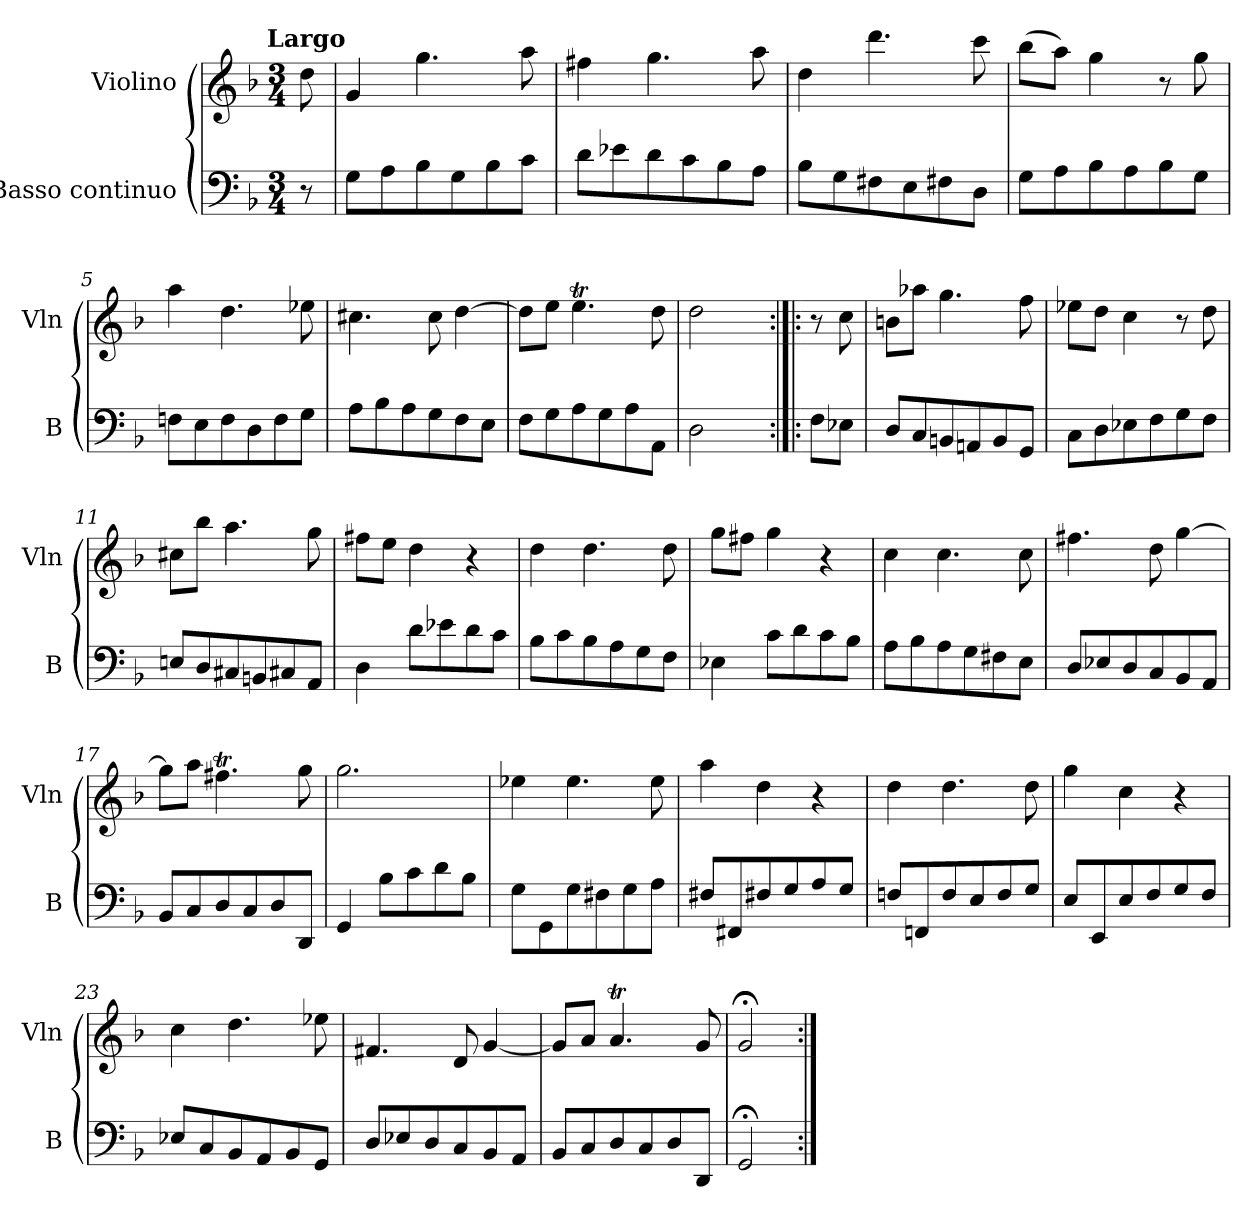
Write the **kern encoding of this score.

**kern	**kern
*part2	*part1
*staff2	*staff1
*I"Basso continuo	*I"Violino
*I'B	*I'Vln
*clefF4	*clefG2
*k[b-]	*k[b-]
!!LO:TX:omd:t=Largo
*M3/4	*M3/4
*MM60	*MM60
=	=
8r	8dd\
=1	=1
8G\L	4g/
8A\	.
8B-\	4.gg\
8G\	.
8B-\	.
8c\J	8aa\
=2	=2
8d\L	4ff#X\
8e-X\	.
8d\	4.gg\
8c\	.
8B-\	.
8A\J	8aa\
=3	=3
8B-\L	4dd\
8G\	.
8F#X\	4.ddd\
8E\	.
8F#X\	.
8D\J	8ccc\
=4	=4
8G\L	(8bb-\L
8A\	8aa\J)
8B-\	4gg\
8A\	.
8B-\	8r
8G\J	8gg\
=5	=5
8Fn\L	4aa\
8E\	.
8F\	4.dd\
8D\	.
8F\	.
8G\J	8ee-X\
=6	=6
8A\L	4.cc#X\
8B-\	.
8A\	.
8G\	8cc#\
8F\	[4dd\
8E\J	.
=7	=7
8F\L	8dd\L]
8G\	8ee\J
8A\	4.eet\
8G\	.
8A\	.
8AA\J	8dd\
=8	=8
2D\	2dd\
8ryy	8ryy
=:|!|:	=:|!|:
8F\L	8r
8E-X\J	8cc\
=9	=9
8D/L	8bn\L
8C/	8aa-X\J
8BBn/	4.gg\
8AAn/	.
8BB/	.
8GG/J	8ff\
=10	=10
8C\L	8ee-X\L
8D\	8dd\J
8E-X\	4cc\
8F\	.
8G\	8r
8F\J	8dd\
=11	=11
8En/L	8cc#X\L
8D/	8bb-\J
8C#X/	4.aa\
8BBn/	.
8C#X/	.
8AA/J	8gg\
=12	=12
4D\	8ff#X\L
.	8ee\J
8d\L	4dd\
8e-X\	.
8d\	4r
8c\J	.
=13	=13
8B-\L	4dd\
8c\	.
8B-\	4.dd\
8A\	.
8G\	.
8F\J	8dd\
=14	=14
4E-X\	8gg\L
.	8ff#X\J
8c\L	4gg\
8d\	.
8c\	4r
8B-\J	.
=15	=15
8A\L	4cc\
8B-\	.
8A\	4.cc\
8G\	.
8F#X\	.
8E\J	8cc\
=16	=16
8D/L	4.ff#X\
8E-X/	.
8D/	.
8C/	8dd\
8BB-/	[4gg\
8AA/J	.
=17	=17
8BB-/L	8gg\L]
8C/	8aa\J
8D/	4.ff#Xt\
8C/	.
8D/	.
8DD/J	8gg\
=18	=18
4GG/	2.gg\
8B-\L	.
8c\	.
8d\	.
8B-\J	.
=19	=19
8G\L	4ee-X\
8GG\	.
8G\	4.ee-\
8F#X\	.
8G\	.
8A\J	8ee-\
=20	=20
8F#X/L	4aa\
8FF#X/	.
8F#X/	4dd\
8G/	.
8A/	4r
8G/J	.
=21	=21
8Fn/L	4dd\
8FFn/	.
8F/	4.dd\
8E/	.
8F/	.
8G/J	8dd\
=22	=22
8E/L	4gg\
8EE/	.
8E/	4cc\
8F/	.
8G/	4r
8F/J	.
=23	=23
8E-X/L	4cc\
8C/	.
8BB-/	4.dd\
8AA/	.
8BB-/	.
8GG/J	8ee-X\
=24	=24
8D/L	4.f#X/
8E-X/	.
8D/	.
8C/	8d/
8BB-/	[4g/
8AA/J	.
=25	=25
8BB-/L	8g/L]
8C/	8a/J
8D/	4.at/
8C/	.
8D/	.
8DD/J	8g/
=26	=26
2GG;</	2g;</
=:|!	=:|!
*-	*-
